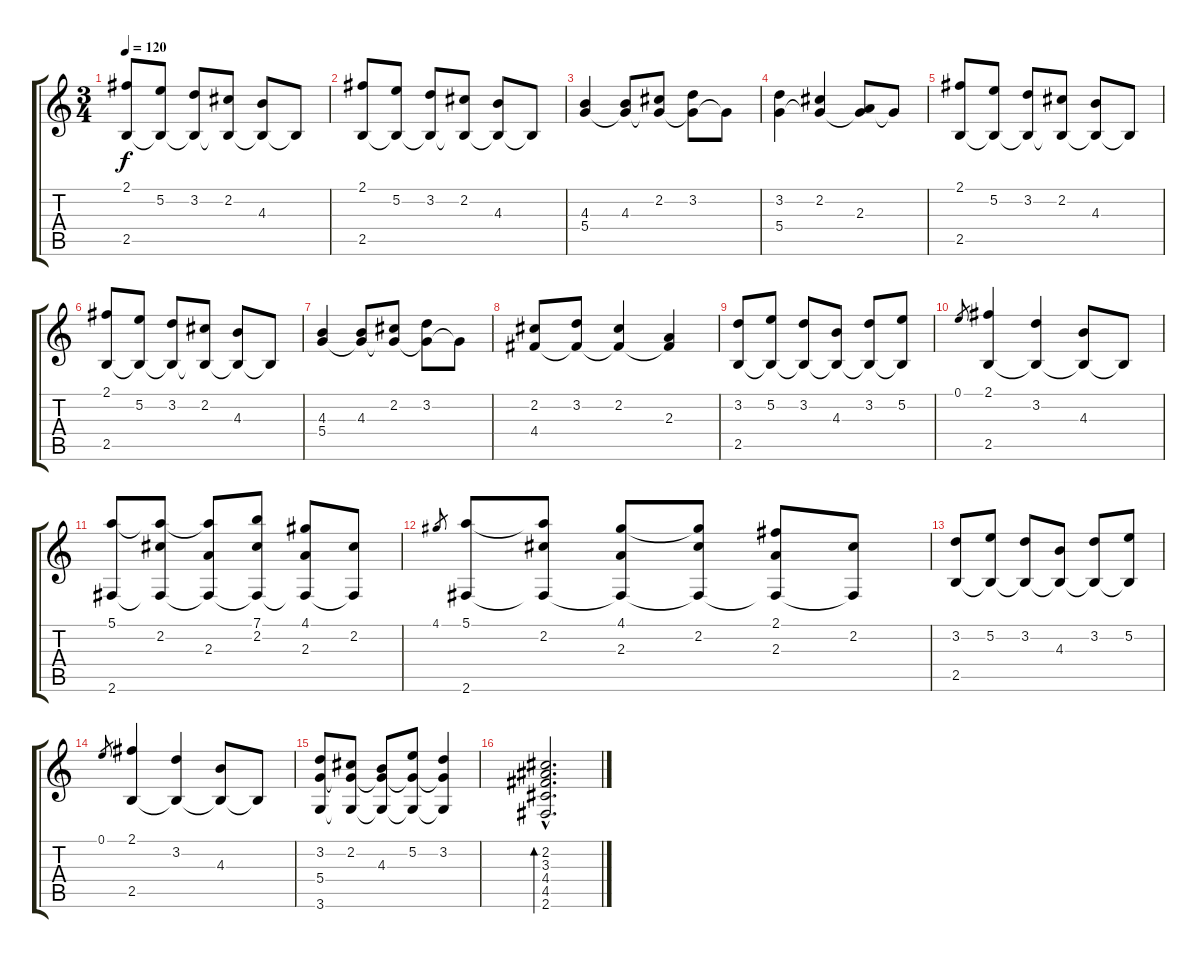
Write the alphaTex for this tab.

\track "" {instrument acousticguitarnylon}
\staff {score tabs}
\tuning (E4 B3 G3 D3 A2 E2) {hide}
\ts (3 4)
\tempo 120
\clef g2
\ks c
(2.1 2.5).8{dy f} (5.2 2.5{t}).8 (3.2 2.5{t}).8 (2.2 2.5{t}).8 (4.3 2.5{t}).8 2.5{t}.8 |
(2.1 2.5).8 (5.2 2.5{t}).8 (3.2 2.5{t}).8 (2.2 2.5{t}).8 (4.3 2.5{t}).8 2.5{t}.8 |
(4.3 5.4).4 (4.3 5.4{t}).8 (2.2 5.4{t}).8 (3.2 5.4{t}).8 5.4{t}.8 |
(3.2 5.4).4 (2.2 5.4{t}).4 (2.3 5.4{t}).8 5.4{t}.8 |
(2.1 2.5).8 (5.2 2.5{t}).8 (3.2 2.5{t}).8 (2.2 2.5{t}).8 (4.3 2.5{t}).8 2.5{t}.8 |
(2.1 2.5).8 (5.2 2.5{t}).8 (3.2 2.5{t}).8 (2.2 2.5{t}).8 (4.3 2.5{t}).8 2.5{t}.8 |
(4.3 5.4).4 (4.3 5.4{t}).8 (2.2 5.4{t}).8 (3.2 5.4{t}).8 5.4{t}.8 |
(2.2 4.4).8 (3.2 4.4{t}).8 (2.2 4.4{t}).4 (2.3 4.4{t}).4 |
(3.2 2.5).8 (5.2 2.5{t}).8 (3.2 2.5{t}).8 (4.3 2.5{t}).8 (3.2 2.5{t}).8 (5.2 2.5{t}).8 |
0.1.8{gr} (2.1 2.5).4 (3.2 2.5{t}).4 (4.3 2.5{t}).8 2.5{t}.8 |
(5.1 2.6).8 (5.1{t} 2.2 2.6{t}).8 (5.1{t} 2.3 2.6{t}).8 (7.1 2.2 2.6{t}).8 (4.1 2.3 2.6{t}).8 (2.2 2.6{t}).8 |
4.1.8{gr} (5.1 2.6).8 (5.1{t} 2.2 2.6{t}).8 (4.1 2.3 2.6{t}).8 (4.1{t} 2.2 2.6{t}).8 (2.1 2.3 2.6{t}).8 (2.2 2.6{t}).8 |
(3.2 2.5).8 (5.2 2.5{t}).8 (3.2 2.5{t}).8 (4.3 2.5{t}).8 (3.2 2.5{t}).8 (5.2 2.5{t}).8 |
0.1.8{gr} (2.1 2.5).4 (3.2 2.5{t}).4 (4.3 2.5{t}).8 2.5{t}.8 |
(3.2 5.4 3.6).8 (2.2 5.4{t} 3.6{t}).8 (4.3 5.4{t} 3.6{t}).8 (5.2 5.4{t} 3.6{t}).8 (3.2 5.4{t} 3.6{t}).4 |
(2.2{hac} 3.3{hac} 4.4{hac} 4.5{hac} 2.6{hac}).2{d bd 240}
